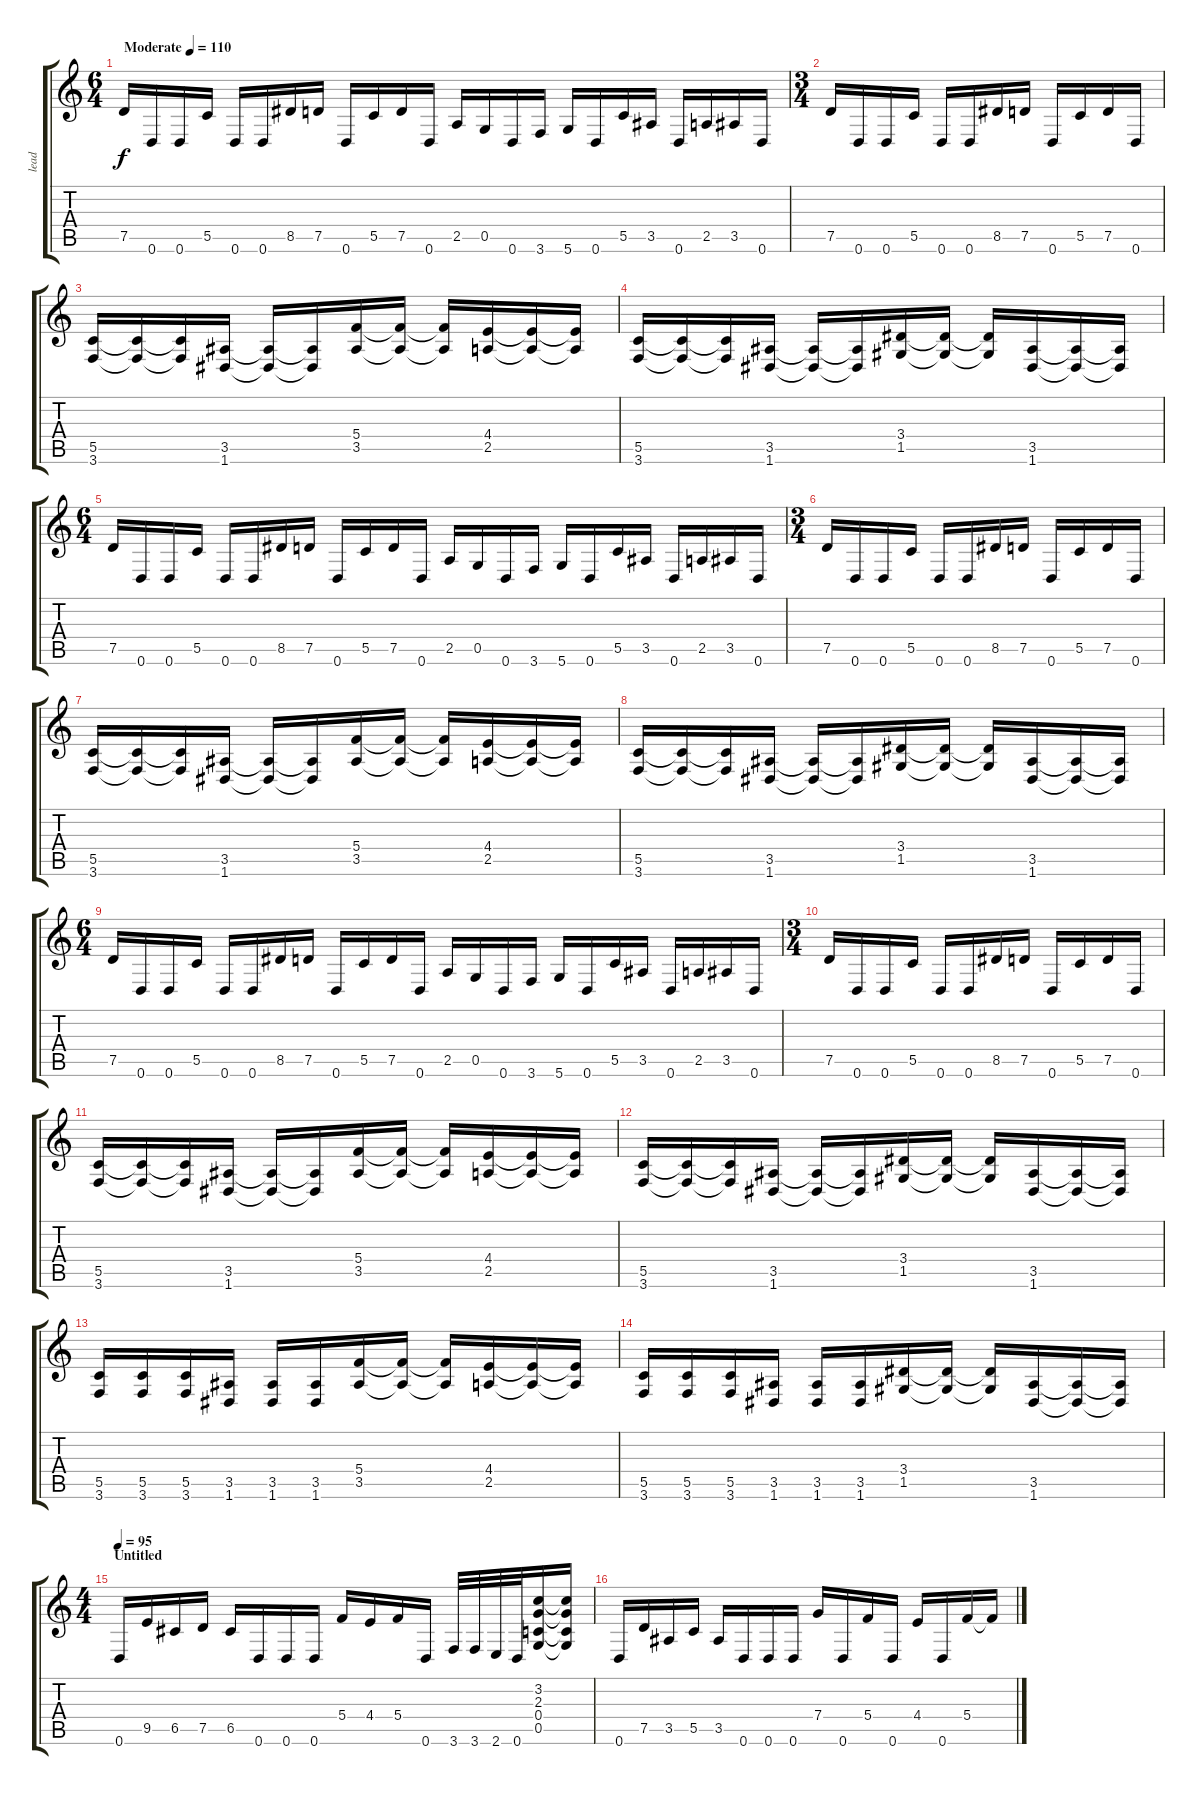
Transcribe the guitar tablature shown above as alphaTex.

\track ("lead" "lead") {instrument distortionguitar}
\staff {score tabs}
\tuning (D4 A3 F3 C3 G2 D2) {hide}
\ts (6 4)
\tempo (110 "Moderate")
\clef g2
\ks c
7.5.16{dy f instrument distortionguitar} 0.6.16 0.6.16 5.5.16 0.6.16 0.6.16 8.5.16 7.5.16 0.6.16 5.5.16 7.5.16 0.6.16 2.5.16 0.5.16 0.6.16 3.6.16 5.6.16 0.6.16 5.5.16 3.5.16 0.6.16 2.5.16 3.5.16 0.6.16 |
\ts (3 4)
7.5.16 0.6.16 0.6.16 5.5.16 0.6.16 0.6.16 8.5.16 7.5.16 0.6.16 5.5.16 7.5.16 0.6.16 |
(5.5 3.6).16 (5.5{t} 3.6{t}).16 (5.5{t} 3.6{t}).16 (3.5 1.6).16 (3.5{t} 1.6{t}).16 (3.5{t} 1.6{t}).16 (5.4 3.5).16 (5.4{t} 3.5{t}).16 (5.4{t} 3.5{t}).16 (4.4 2.5).16 (4.4{t} 2.5{t}).16 (4.4{t} 2.5{t}).16 |
(5.5 3.6).16 (5.5{t} 3.6{t}).16 (5.5{t} 3.6{t}).16 (3.5 1.6).16 (3.5{t} 1.6{t}).16 (3.5{t} 1.6{t}).16 (3.4 1.5).16 (3.4{t} 1.5{t}).16 (3.4{t} 1.5{t}).16 (3.5 1.6).16 (3.5{t} 1.6{t}).16 (3.5{t} 1.6{t}).16 |
\ts (6 4)
7.5.16 0.6.16 0.6.16 5.5.16 0.6.16 0.6.16 8.5.16 7.5.16 0.6.16 5.5.16 7.5.16 0.6.16 2.5.16 0.5.16 0.6.16 3.6.16 5.6.16 0.6.16 5.5.16 3.5.16 0.6.16 2.5.16 3.5.16 0.6.16 |
\ts (3 4)
7.5.16 0.6.16 0.6.16 5.5.16 0.6.16 0.6.16 8.5.16 7.5.16 0.6.16 5.5.16 7.5.16 0.6.16 |
(5.5 3.6).16 (5.5{t} 3.6{t}).16 (5.5{t} 3.6{t}).16 (3.5 1.6).16 (3.5{t} 1.6{t}).16 (3.5{t} 1.6{t}).16 (5.4 3.5).16 (5.4{t} 3.5{t}).16 (5.4{t} 3.5{t}).16 (4.4 2.5).16 (4.4{t} 2.5{t}).16 (4.4{t} 2.5{t}).16 |
(5.5 3.6).16 (5.5{t} 3.6{t}).16 (5.5{t} 3.6{t}).16 (3.5 1.6).16 (3.5{t} 1.6{t}).16 (3.5{t} 1.6{t}).16 (3.4 1.5).16 (3.4{t} 1.5{t}).16 (3.4{t} 1.5{t}).16 (3.5 1.6).16 (3.5{t} 1.6{t}).16 (3.5{t} 1.6{t}).16 |
\ts (6 4)
7.5.16 0.6.16 0.6.16 5.5.16 0.6.16 0.6.16 8.5.16 7.5.16 0.6.16 5.5.16 7.5.16 0.6.16 2.5.16 0.5.16 0.6.16 3.6.16 5.6.16 0.6.16 5.5.16 3.5.16 0.6.16 2.5.16 3.5.16 0.6.16 |
\ts (3 4)
7.5.16 0.6.16 0.6.16 5.5.16 0.6.16 0.6.16 8.5.16 7.5.16 0.6.16 5.5.16 7.5.16 0.6.16 |
(5.5 3.6).16 (5.5{t} 3.6{t}).16 (5.5{t} 3.6{t}).16 (3.5 1.6).16 (3.5{t} 1.6{t}).16 (3.5{t} 1.6{t}).16 (5.4 3.5).16 (5.4{t} 3.5{t}).16 (5.4{t} 3.5{t}).16 (4.4 2.5).16 (4.4{t} 2.5{t}).16 (4.4{t} 2.5{t}).16 |
(5.5 3.6).16 (5.5{t} 3.6{t}).16 (5.5{t} 3.6{t}).16 (3.5 1.6).16 (3.5{t} 1.6{t}).16 (3.5{t} 1.6{t}).16 (3.4 1.5).16 (3.4{t} 1.5{t}).16 (3.4{t} 1.5{t}).16 (3.5 1.6).16 (3.5{t} 1.6{t}).16 (3.5{t} 1.6{t}).16 |
(5.5 3.6).16 (5.5 3.6).16 (5.5 3.6).16 (3.5 1.6).16 (3.5 1.6).16 (3.5 1.6).16 (5.4 3.5).16 (5.4{t} 3.5{t}).16 (5.4{t} 3.5{t}).16 (4.4 2.5).16 (4.4{t} 2.5{t}).16 (4.4{t} 2.5{t}).16 |
(5.5 3.6).16 (5.5 3.6).16 (5.5 3.6).16 (3.5 1.6).16 (3.5 1.6).16 (3.5 1.6).16 (3.4 1.5).16 (3.4{t} 1.5{t}).16 (3.4{t} 1.5{t}).16 (3.5 1.6).16 (3.5{t} 1.6{t}).16 (3.5{t} 1.6{t}).16 |
\ts (4 4)
\section ("" "Untitled")
\tempo 95
0.6.16 9.5.16 6.5.16 7.5.16 6.5.16 0.6.16 0.6.16 0.6.16 5.4.16 4.4.16 5.4.16 0.6.16 3.6.32 3.6.32 2.6.32 0.6.32 (3.2 2.3 0.4 0.5).16 (3.2{t} 2.3{t} 0.4{t} 0.5{t}).16 |
0.6.16 7.5.16 3.5.16 5.5.16 3.5.16 0.6.16 0.6.16 0.6.16 7.4.16 0.6.16 5.4.16 0.6.16 4.4.16 0.6.16 5.4.16 5.4{t}.16
